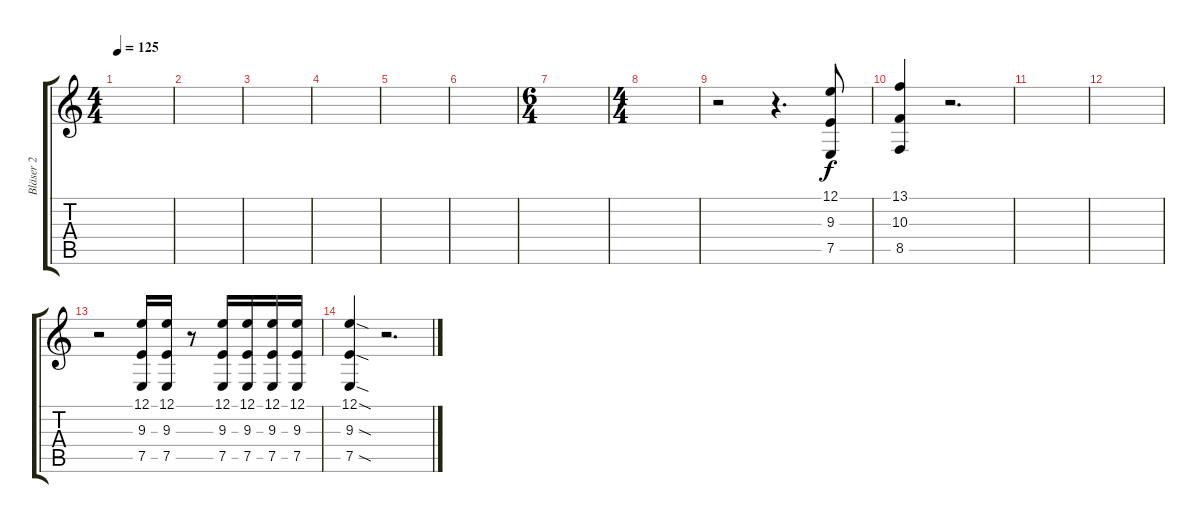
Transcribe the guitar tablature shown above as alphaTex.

\track ("Bläser 2" "Bläser 2") {instrument synthbrass1}
\staff {score tabs}
\tuning (E4 B3 G3 D3 A2 E2) {hide}
\ts (4 4)
\tempo 125
\clef g2
\ks c
|
|
|
|
|
|
\ts (6 4)
|
\ts (4 4)
|
r.2 r.4{d} (12.1 9.3 7.5).8 |
(13.1 10.3 8.5).4 r.2{d} |
|
|
r.2 (12.1 9.3 7.5).16 (12.1 9.3 7.5).16 r.8 (12.1 9.3 7.5).16 (12.1 9.3 7.5).16 (12.1 9.3 7.5).16 (12.1 9.3 7.5).16 |
(12.1{sod} 9.3{sod} 7.5{sod}).4 r.2{d}
